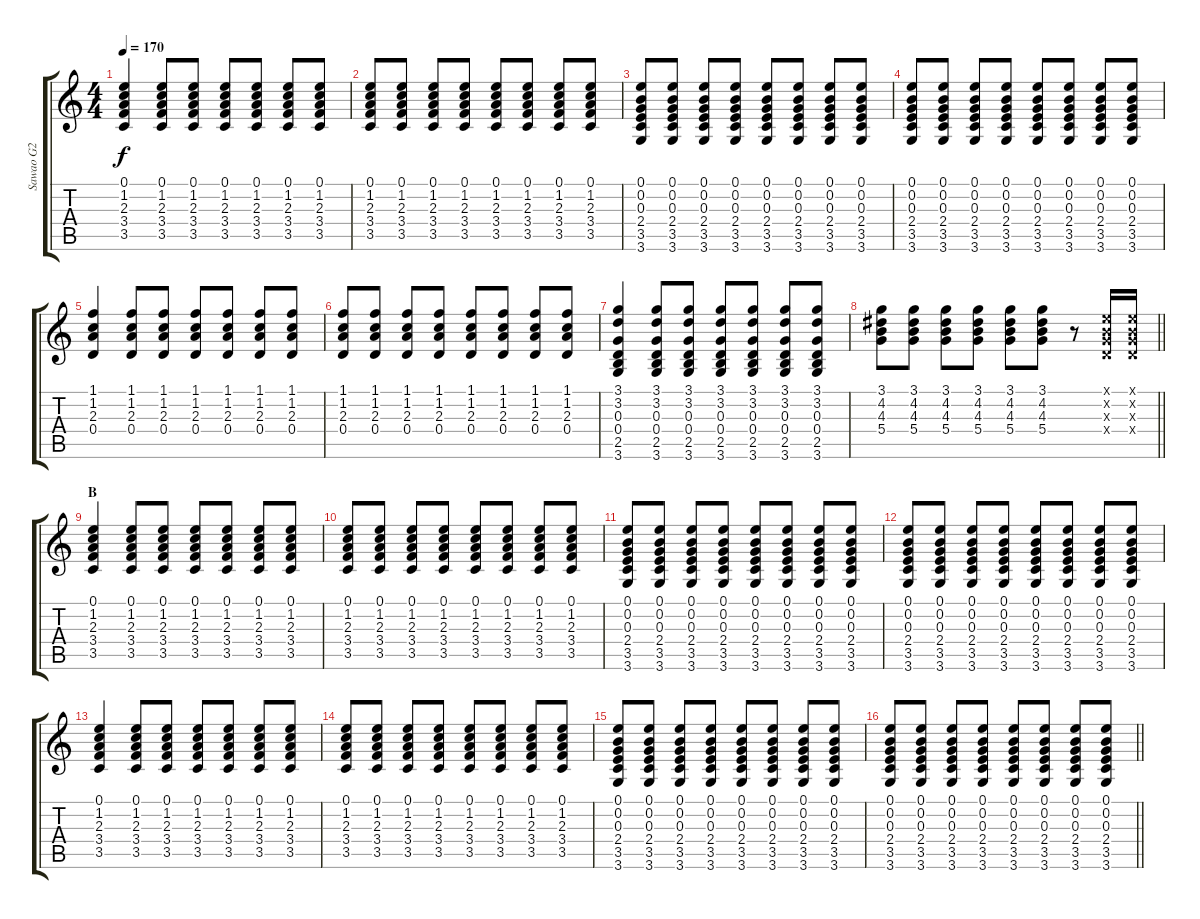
\track ("Sawao G2" "Sawao G2") {instrument overdrivenguitar}
\staff {score tabs}
\tuning (E4 B3 G3 D3 A2 E2) {hide}
\ts (4 4)
\tempo 170
\clef g2
\ks c
(0.1 1.2 2.3 3.4 3.5).4{dy f} (0.1 1.2 2.3 3.4 3.5).8 (0.1 1.2 2.3 3.4 3.5).8 (0.1 1.2 2.3 3.4 3.5).8 (0.1 1.2 2.3 3.4 3.5).8 (0.1 1.2 2.3 3.4 3.5).8 (0.1 1.2 2.3 3.4 3.5).8 |
(0.1 1.2 2.3 3.4 3.5).8 (0.1 1.2 2.3 3.4 3.5).8 (0.1 1.2 2.3 3.4 3.5).8 (0.1 1.2 2.3 3.4 3.5).8 (0.1 1.2 2.3 3.4 3.5).8 (0.1 1.2 2.3 3.4 3.5).8 (0.1 1.2 2.3 3.4 3.5).8 (0.1 1.2 2.3 3.4 3.5).8 |
(0.1 0.2 0.3 2.4 3.5 3.6).8 (0.1 0.2 0.3 2.4 3.5 3.6).8 (0.1 0.2 0.3 2.4 3.5 3.6).8 (0.1 0.2 0.3 2.4 3.5 3.6).8 (0.1 0.2 0.3 2.4 3.5 3.6).8 (0.1 0.2 0.3 2.4 3.5 3.6).8 (0.1 0.2 0.3 2.4 3.5 3.6).8 (0.1 0.2 0.3 2.4 3.5 3.6).8 |
(0.1 0.2 0.3 2.4 3.5 3.6).8 (0.1 0.2 0.3 2.4 3.5 3.6).8 (0.1 0.2 0.3 2.4 3.5 3.6).8 (0.1 0.2 0.3 2.4 3.5 3.6).8 (0.1 0.2 0.3 2.4 3.5 3.6).8 (0.1 0.2 0.3 2.4 3.5 3.6).8 (0.1 0.2 0.3 2.4 3.5 3.6).8 (0.1 0.2 0.3 2.4 3.5 3.6).8 |
(1.1 1.2 2.3 0.4).4 (1.1 1.2 2.3 0.4).8 (1.1 1.2 2.3 0.4).8 (1.1 1.2 2.3 0.4).8 (1.1 1.2 2.3 0.4).8 (1.1 1.2 2.3 0.4).8 (1.1 1.2 2.3 0.4).8 |
(1.1 1.2 2.3 0.4).8 (1.1 1.2 2.3 0.4).8 (1.1 1.2 2.3 0.4).8 (1.1 1.2 2.3 0.4).8 (1.1 1.2 2.3 0.4).8 (1.1 1.2 2.3 0.4).8 (1.1 1.2 2.3 0.4).8 (1.1 1.2 2.3 0.4).8 |
(3.1 3.2 0.3 0.4 2.5 3.6).4 (3.1 3.2 0.3 0.4 2.5 3.6).8 (3.1 3.2 0.3 0.4 2.5 3.6).8 (3.1 3.2 0.3 0.4 2.5 3.6).8 (3.1 3.2 0.3 0.4 2.5 3.6).8 (3.1 3.2 0.3 0.4 2.5 3.6).8 (3.1 3.2 0.3 0.4 2.5 3.6).8 |
\barLineRight lightlight
(3.1 4.2 4.3 5.4).8 (3.1 4.2 4.3 5.4).8 (3.1 4.2 4.3 5.4).8 (3.1 4.2 4.3 5.4).8 (3.1 4.2 4.3 5.4).8 (3.1 4.2 4.3 5.4).8 r.8 (0.1{x} 0.2{x} 0.3{x} 0.4{x}).16 (0.1{x} 0.2{x} 0.3{x} 0.4{x}).16 |
\section ("" "B")
(0.1 1.2 2.3 3.4 3.5).4 (0.1 1.2 2.3 3.4 3.5).8 (0.1 1.2 2.3 3.4 3.5).8 (0.1 1.2 2.3 3.4 3.5).8 (0.1 1.2 2.3 3.4 3.5).8 (0.1 1.2 2.3 3.4 3.5).8 (0.1 1.2 2.3 3.4 3.5).8 |
(0.1 1.2 2.3 3.4 3.5).8 (0.1 1.2 2.3 3.4 3.5).8 (0.1 1.2 2.3 3.4 3.5).8 (0.1 1.2 2.3 3.4 3.5).8 (0.1 1.2 2.3 3.4 3.5).8 (0.1 1.2 2.3 3.4 3.5).8 (0.1 1.2 2.3 3.4 3.5).8 (0.1 1.2 2.3 3.4 3.5).8 |
(0.1 0.2 0.3 2.4 3.5 3.6).8 (0.1 0.2 0.3 2.4 3.5 3.6).8 (0.1 0.2 0.3 2.4 3.5 3.6).8 (0.1 0.2 0.3 2.4 3.5 3.6).8 (0.1 0.2 0.3 2.4 3.5 3.6).8 (0.1 0.2 0.3 2.4 3.5 3.6).8 (0.1 0.2 0.3 2.4 3.5 3.6).8 (0.1 0.2 0.3 2.4 3.5 3.6).8 |
(0.1 0.2 0.3 2.4 3.5 3.6).8 (0.1 0.2 0.3 2.4 3.5 3.6).8 (0.1 0.2 0.3 2.4 3.5 3.6).8 (0.1 0.2 0.3 2.4 3.5 3.6).8 (0.1 0.2 0.3 2.4 3.5 3.6).8 (0.1 0.2 0.3 2.4 3.5 3.6).8 (0.1 0.2 0.3 2.4 3.5 3.6).8 (0.1 0.2 0.3 2.4 3.5 3.6).8 |
(0.1 1.2 2.3 3.4 3.5).4 (0.1 1.2 2.3 3.4 3.5).8 (0.1 1.2 2.3 3.4 3.5).8 (0.1 1.2 2.3 3.4 3.5).8 (0.1 1.2 2.3 3.4 3.5).8 (0.1 1.2 2.3 3.4 3.5).8 (0.1 1.2 2.3 3.4 3.5).8 |
(0.1 1.2 2.3 3.4 3.5).8 (0.1 1.2 2.3 3.4 3.5).8 (0.1 1.2 2.3 3.4 3.5).8 (0.1 1.2 2.3 3.4 3.5).8 (0.1 1.2 2.3 3.4 3.5).8 (0.1 1.2 2.3 3.4 3.5).8 (0.1 1.2 2.3 3.4 3.5).8 (0.1 1.2 2.3 3.4 3.5).8 |
(0.1 0.2 0.3 2.4 3.5 3.6).8 (0.1 0.2 0.3 2.4 3.5 3.6).8 (0.1 0.2 0.3 2.4 3.5 3.6).8 (0.1 0.2 0.3 2.4 3.5 3.6).8 (0.1 0.2 0.3 2.4 3.5 3.6).8 (0.1 0.2 0.3 2.4 3.5 3.6).8 (0.1 0.2 0.3 2.4 3.5 3.6).8 (0.1 0.2 0.3 2.4 3.5 3.6).8 |
\barLineRight lightlight
(0.1 0.2 0.3 2.4 3.5 3.6).8 (0.1 0.2 0.3 2.4 3.5 3.6).8 (0.1 0.2 0.3 2.4 3.5 3.6).8 (0.1 0.2 0.3 2.4 3.5 3.6).8 (0.1 0.2 0.3 2.4 3.5 3.6).8 (0.1 0.2 0.3 2.4 3.5 3.6).8 (0.1 0.2 0.3 2.4 3.5 3.6).8 (0.1 0.2 0.3 2.4 3.5 3.6).8
